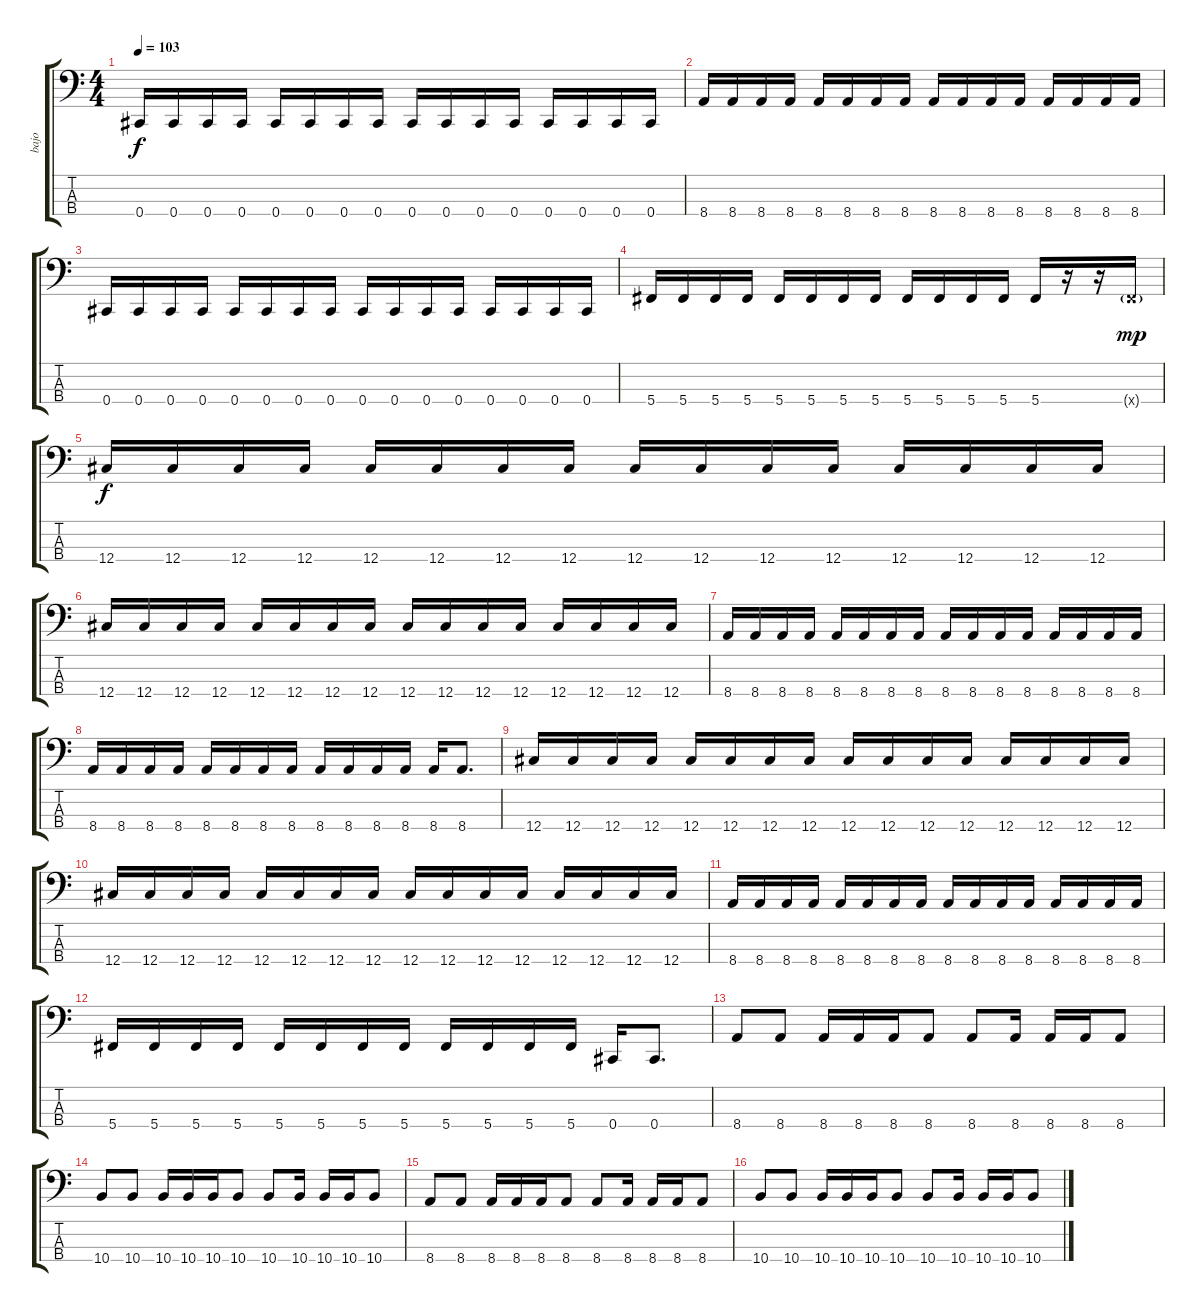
\track ("bajo " "bajo ") {instrument electricbasspick}
\staff {score tabs}
\tuning (Gb2 Db2 Ab1 Db1) {hide}
\ts (4 4)
\tempo 103
\clef f4
\ks c
0.4.16{dy f} 0.4.16 0.4.16 0.4.16 0.4.16 0.4.16 0.4.16 0.4.16 0.4.16 0.4.16 0.4.16 0.4.16 0.4.16 0.4.16 0.4.16 0.4.16 |
8.4.16 8.4.16 8.4.16 8.4.16 8.4.16 8.4.16 8.4.16 8.4.16 8.4.16 8.4.16 8.4.16 8.4.16 8.4.16 8.4.16 8.4.16 8.4.16 |
0.4.16 0.4.16 0.4.16 0.4.16 0.4.16 0.4.16 0.4.16 0.4.16 0.4.16 0.4.16 0.4.16 0.4.16 0.4.16 0.4.16 0.4.16 0.4.16 |
5.4.16 5.4.16 5.4.16 5.4.16 5.4.16 5.4.16 5.4.16 5.4.16 5.4.16 5.4.16 5.4.16 5.4.16 5.4.16 r.16 r.16 5.4{g x}.16{dy mp} |
12.4.16{dy f} 12.4.16 12.4.16 12.4.16 12.4.16 12.4.16 12.4.16 12.4.16 12.4.16 12.4.16 12.4.16 12.4.16 12.4.16 12.4.16 12.4.16 12.4.16 |
12.4.16 12.4.16 12.4.16 12.4.16 12.4.16 12.4.16 12.4.16 12.4.16 12.4.16 12.4.16 12.4.16 12.4.16 12.4.16 12.4.16 12.4.16 12.4.16 |
8.4.16 8.4.16 8.4.16 8.4.16 8.4.16 8.4.16 8.4.16 8.4.16 8.4.16 8.4.16 8.4.16 8.4.16 8.4.16 8.4.16 8.4.16 8.4.16 |
8.4.16 8.4.16 8.4.16 8.4.16 8.4.16 8.4.16 8.4.16 8.4.16 8.4.16 8.4.16 8.4.16 8.4.16 8.4.16 8.4.8{d} |
12.4.16 12.4.16 12.4.16 12.4.16 12.4.16 12.4.16 12.4.16 12.4.16 12.4.16 12.4.16 12.4.16 12.4.16 12.4.16 12.4.16 12.4.16 12.4.16 |
12.4.16 12.4.16 12.4.16 12.4.16 12.4.16 12.4.16 12.4.16 12.4.16 12.4.16 12.4.16 12.4.16 12.4.16 12.4.16 12.4.16 12.4.16 12.4.16 |
8.4.16 8.4.16 8.4.16 8.4.16 8.4.16 8.4.16 8.4.16 8.4.16 8.4.16 8.4.16 8.4.16 8.4.16 8.4.16 8.4.16 8.4.16 8.4.16 |
5.4.16 5.4.16 5.4.16 5.4.16 5.4.16 5.4.16 5.4.16 5.4.16 5.4.16 5.4.16 5.4.16 5.4.16 0.4.16 0.4.8{d} |
8.4.8 8.4.8 8.4.16 8.4.16 8.4.16 8.4.8 8.4.8 8.4.16 8.4.16 8.4.16 8.4.8 |
10.4.8 10.4.8 10.4.16 10.4.16 10.4.16 10.4.8 10.4.8 10.4.16 10.4.16 10.4.16 10.4.8 |
8.4.8 8.4.8 8.4.16 8.4.16 8.4.16 8.4.8 8.4.8 8.4.16 8.4.16 8.4.16 8.4.8 |
10.4.8 10.4.8 10.4.16 10.4.16 10.4.16 10.4.8 10.4.8 10.4.16 10.4.16 10.4.16 10.4.8
